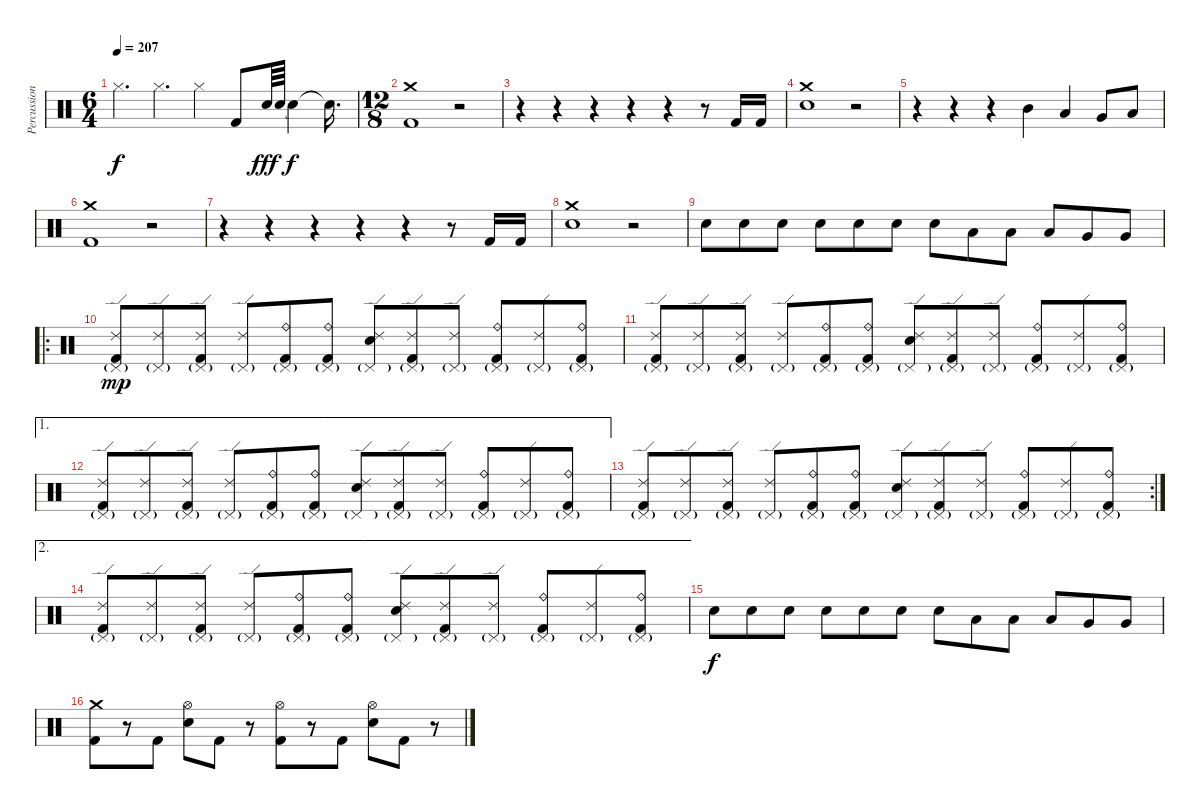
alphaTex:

\track ("Percussion" "Percussion") {instrument percussion}
\staff {score}
\articulation defaults
\ts (6 4)
\tempo 207
\clef neutral
\ks c "Hi-Hat (closed)".4{d dy f} "Hi-Hat (closed)".4{d} "Hi-Hat (closed)".4 "Kick (hit) 2".8 "Snare (hit) 2".64{dy fff} "Snare (hit) 2".64 "Snare (hit)"{t}.4{dy f} "Snare (hit)"{t}.16{d}
|
\ts (12 8)
("Crash medium (hit)" "Kick (hit) 2").1 r.2 |
r.4 r.4 r.4 r.4 r.4 r.8 "Kick (hit) 2".16 "Kick (hit) 2".16 |
("Crash medium (hit)" "Snare (hit) 2").1 r.2 |
r.4 r.4 r.4 "Mid Tom (hit)".4 "Low Tom (hit)".4 "Very Low Tom (hit)".8 "Low Floor Tom (hit)".8 |
("Crash medium (hit)" "Kick (hit) 2").1 r.2 |
r.4 r.4 r.4 r.4 r.4 r.8 "Kick (hit) 2".16 "Kick (hit) 2".16 |
("Crash medium (hit)" "Snare (hit) 2").1 r.2 |
"Electric Snare (hit)".8 "Electric Snare (hit)".8 "Electric Snare (hit)".8 "Electric Snare (hit)".8 "Electric Snare (hit)".8 "Electric Snare (hit)".8 "Electric Snare (hit)".8 "Low Tom (hit)".8 "Low Tom (hit)".8 "Low Tom (hit)".8 "Very Low Tom (hit)".8 "Very Low Tom (hit)".8 |
\ro
("Ride (edge) 2" "Pedal Hi-Hat (hit)"{g} "Kick (hit) 2").8{dy mp} ("Ride (edge) 2" "Pedal Hi-Hat (hit)"{g}).8 ("Ride (edge) 2" "Pedal Hi-Hat (hit)"{g} "Kick (hit) 2").8 ("Ride (edge) 2" "Pedal Hi-Hat (hit)"{g}).8 ("Ride (bell)" "Pedal Hi-Hat (hit)"{g} "Kick (hit) 2").8 ("Ride (bell)" "Pedal Hi-Hat (hit)"{g} "Kick (hit) 2").8 ("Ride (edge) 2" "Pedal Hi-Hat (hit)"{g} "Electric Snare (hit)").8 ("Ride (edge) 2" "Pedal Hi-Hat (hit)"{g} "Kick (hit) 2").8 ("Ride (edge) 2" "Pedal Hi-Hat (hit)"{g}).8 ("Ride (bell)" "Pedal Hi-Hat (hit)"{g} "Kick (hit) 2").8 ("Ride (edge) 2" "Pedal Hi-Hat (hit)"{g}).8 ("Ride (bell)" "Pedal Hi-Hat (hit)"{g} "Kick (hit) 2").8 |
("Ride (edge) 2" "Pedal Hi-Hat (hit)"{g} "Kick (hit) 2").8 ("Ride (edge) 2" "Pedal Hi-Hat (hit)"{g}).8 ("Ride (edge) 2" "Pedal Hi-Hat (hit)"{g} "Kick (hit) 2").8 ("Ride (edge) 2" "Pedal Hi-Hat (hit)"{g}).8 ("Ride (bell)" "Pedal Hi-Hat (hit)"{g} "Kick (hit) 2").8 ("Ride (bell)" "Pedal Hi-Hat (hit)"{g} "Kick (hit) 2").8 ("Ride (edge) 2" "Pedal Hi-Hat (hit)"{g} "Electric Snare (hit)").8 ("Ride (edge) 2" "Pedal Hi-Hat (hit)"{g} "Kick (hit) 2").8 ("Ride (edge) 2" "Pedal Hi-Hat (hit)"{g}).8 ("Ride (bell)" "Pedal Hi-Hat (hit)"{g} "Kick (hit) 2").8 ("Ride (edge) 2" "Pedal Hi-Hat (hit)"{g}).8 ("Ride (bell)" "Pedal Hi-Hat (hit)"{g} "Kick (hit) 2").8 |
\ae 1
("Ride (edge) 2" "Pedal Hi-Hat (hit)"{g} "Kick (hit) 2").8 ("Ride (edge) 2" "Pedal Hi-Hat (hit)"{g}).8 ("Ride (edge) 2" "Pedal Hi-Hat (hit)"{g} "Kick (hit) 2").8 ("Ride (edge) 2" "Pedal Hi-Hat (hit)"{g}).8 ("Ride (bell)" "Pedal Hi-Hat (hit)"{g} "Kick (hit) 2").8 ("Ride (bell)" "Pedal Hi-Hat (hit)"{g} "Kick (hit) 2").8 ("Ride (edge) 2" "Pedal Hi-Hat (hit)"{g} "Electric Snare (hit)").8 ("Ride (edge) 2" "Pedal Hi-Hat (hit)"{g} "Kick (hit) 2").8 ("Ride (edge) 2" "Pedal Hi-Hat (hit)"{g}).8 ("Ride (bell)" "Pedal Hi-Hat (hit)"{g} "Kick (hit) 2").8 ("Ride (edge) 2" "Pedal Hi-Hat (hit)"{g}).8 ("Ride (bell)" "Pedal Hi-Hat (hit)"{g} "Kick (hit) 2").8 |
\rc 2
("Ride (edge) 2" "Pedal Hi-Hat (hit)"{g} "Kick (hit) 2").8 ("Ride (edge) 2" "Pedal Hi-Hat (hit)"{g}).8 ("Ride (edge) 2" "Pedal Hi-Hat (hit)"{g} "Kick (hit) 2").8 ("Ride (edge) 2" "Pedal Hi-Hat (hit)"{g}).8 ("Ride (bell)" "Pedal Hi-Hat (hit)"{g} "Kick (hit) 2").8 ("Ride (bell)" "Pedal Hi-Hat (hit)"{g} "Kick (hit) 2").8 ("Ride (edge) 2" "Pedal Hi-Hat (hit)"{g} "Electric Snare (hit)").8 ("Ride (edge) 2" "Pedal Hi-Hat (hit)"{g} "Kick (hit) 2").8 ("Ride (edge) 2" "Pedal Hi-Hat (hit)"{g}).8 ("Ride (bell)" "Pedal Hi-Hat (hit)"{g} "Kick (hit) 2").8 ("Ride (edge) 2" "Pedal Hi-Hat (hit)"{g}).8 ("Ride (bell)" "Pedal Hi-Hat (hit)"{g} "Kick (hit) 2").8 |
\ae 2
("Ride (edge) 2" "Pedal Hi-Hat (hit)"{g} "Kick (hit) 2").8 ("Ride (edge) 2" "Pedal Hi-Hat (hit)"{g}).8 ("Ride (edge) 2" "Pedal Hi-Hat (hit)"{g} "Kick (hit) 2").8 ("Ride (edge) 2" "Pedal Hi-Hat (hit)"{g}).8 ("Ride (bell)" "Pedal Hi-Hat (hit)"{g} "Kick (hit) 2").8 ("Ride (bell)" "Pedal Hi-Hat (hit)"{g} "Kick (hit) 2").8 ("Ride (edge) 2" "Pedal Hi-Hat (hit)"{g} "Electric Snare (hit)").8 ("Ride (edge) 2" "Pedal Hi-Hat (hit)"{g} "Kick (hit) 2").8 ("Ride (edge) 2" "Pedal Hi-Hat (hit)"{g}).8 ("Ride (bell)" "Pedal Hi-Hat (hit)"{g} "Kick (hit) 2").8 ("Ride (edge) 2" "Pedal Hi-Hat (hit)"{g}).8 ("Ride (bell)" "Pedal Hi-Hat (hit)"{g} "Kick (hit) 2").8 |
"Electric Snare (hit)".8{dy f} "Electric Snare (hit)".8 "Electric Snare (hit)".8 "Electric Snare (hit)".8 "Electric Snare (hit)".8 "Electric Snare (hit)".8 "Electric Snare (hit)".8 "Low Tom (hit)".8 "Low Tom (hit)".8 "Low Tom (hit)".8 "Very Low Tom (hit)".8 "Very Low Tom (hit)".8 |
("Crash medium (hit)" "Kick (hit) 2").8 r.8 "Kick (hit) 2".8 ("Hi-Hat (open)" "Electric Snare (hit)").8 "Kick (hit) 2".8 r.8 ("Hi-Hat (open)" "Kick (hit) 2").8 r.8 "Kick (hit) 2".8 ("Hi-Hat (open)" "Electric Snare (hit)").8 "Kick (hit) 2".8 r.8
